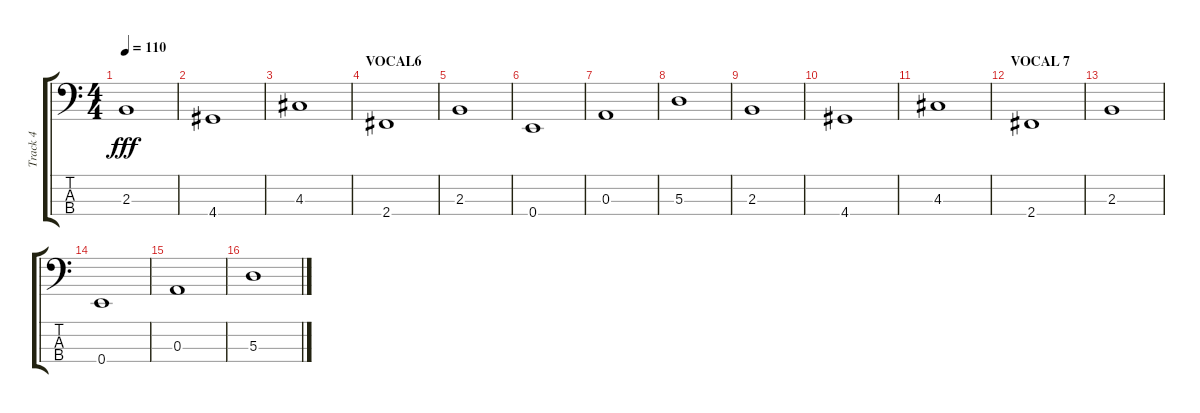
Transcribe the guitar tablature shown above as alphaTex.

\track ("Track 4" "Track 4") {instrument electricbasspick}
\staff {score tabs}
\tuning (G2 D2 A1 E1) {hide}
\ts (4 4)
\tempo 110
\clef f4
\ks c
2.3.1{dy fff} |
4.4.1 |
4.3.1 |
\section ("" "VOCAL6")
2.4.1 |
2.3.1 |
0.4.1 |
0.3.1 |
5.3.1 |
2.3.1 |
4.4.1 |
4.3.1 |
\section ("" "VOCAL 7")
2.4.1 |
2.3.1 |
0.4.1 |
0.3.1 |
5.3.1
